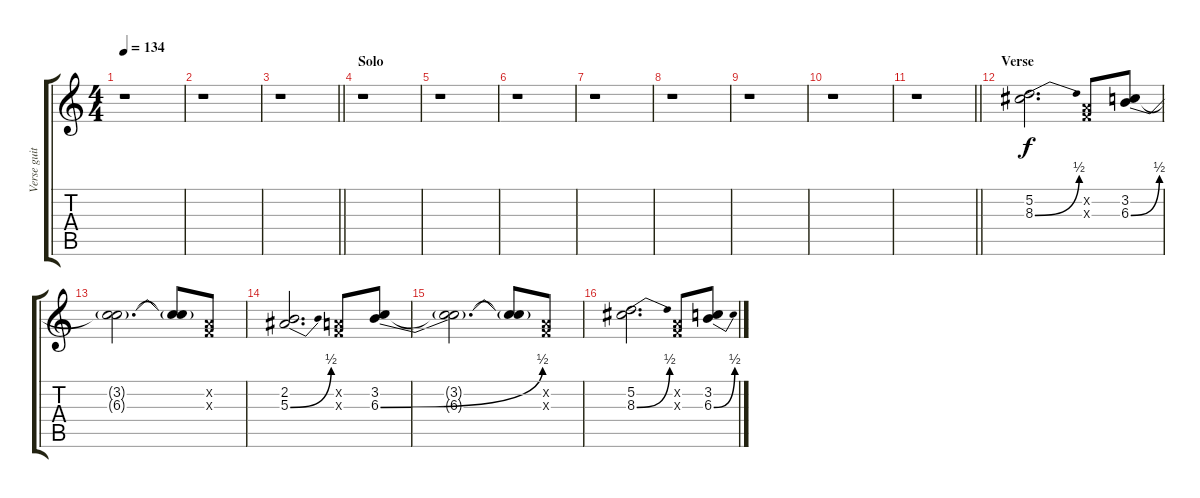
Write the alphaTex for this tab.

\track ("Verse guitar" "Verse guit") {instrument overdrivenguitar}
\staff {score tabs}
\tuning (D4 A3 F3 C3 G2 D2) {hide}
\ts (4 4)
\tempo 134
\clef g2
\ks c
r.1{dy f} |
r.1 |
\barLineRight lightlight
r.1 |
\section ("" "Solo")
r.1 |
r.1 |
r.1 |
r.1 |
r.1 |
r.1 |
r.1 |
\barLineRight lightlight
r.1 |
\section ("" "Verse")
(5.2 8.3{be (bend 0 0 60 2)}).2{d} (0.2{x} 0.3{x}).8 (3.2 6.3{be (bend 0 0 60 2)}).8 |
(3.2{t} 6.3{t}).2{d} (3.2{t} 6.3{t}).8 (0.2{x} 0.3{x}).8 |
(2.2 5.3{be (bend 0 0 60 2)}).2{d} (0.2{x} 0.3{x}).8 (3.2 6.3{be (bend 0 0 60 2)}).8 |
(3.2{t} 6.3{t}).2{d} (3.2{t} 6.3{t}).8 (0.2{x} 0.3{x}).8 |
(5.2 8.3{be (bend 0 0 60 2)}).2{d} (0.2{x} 0.3{x}).8 (3.2 6.3{be (bend 0 0 60 2)}).8
